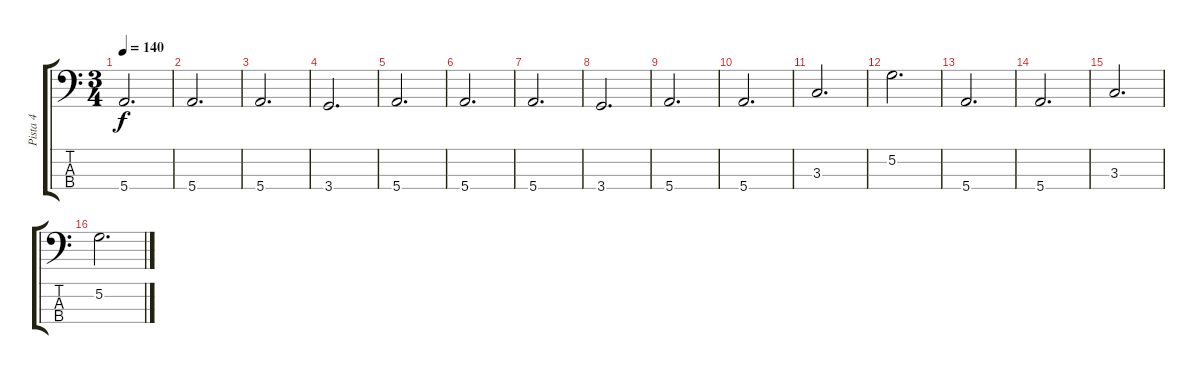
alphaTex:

\track ("Pista 4" "Pista 4") {instrument electricbassfinger}
\staff {score tabs}
\tuning (G2 D2 A1 E1) {hide}
\ts (3 4)
\tempo 140
\clef f4
\ks c
5.4.2{d dy f} |
5.4.2{d} |
5.4.2{d} |
3.4.2{d} |
5.4.2{d} |
5.4.2{d} |
5.4.2{d} |
3.4.2{d} |
5.4.2{d} |
5.4.2{d} |
3.3.2{d} |
5.2.2{d} |
5.4.2{d} |
5.4.2{d} |
3.3.2{d} |
5.2.2{d}
